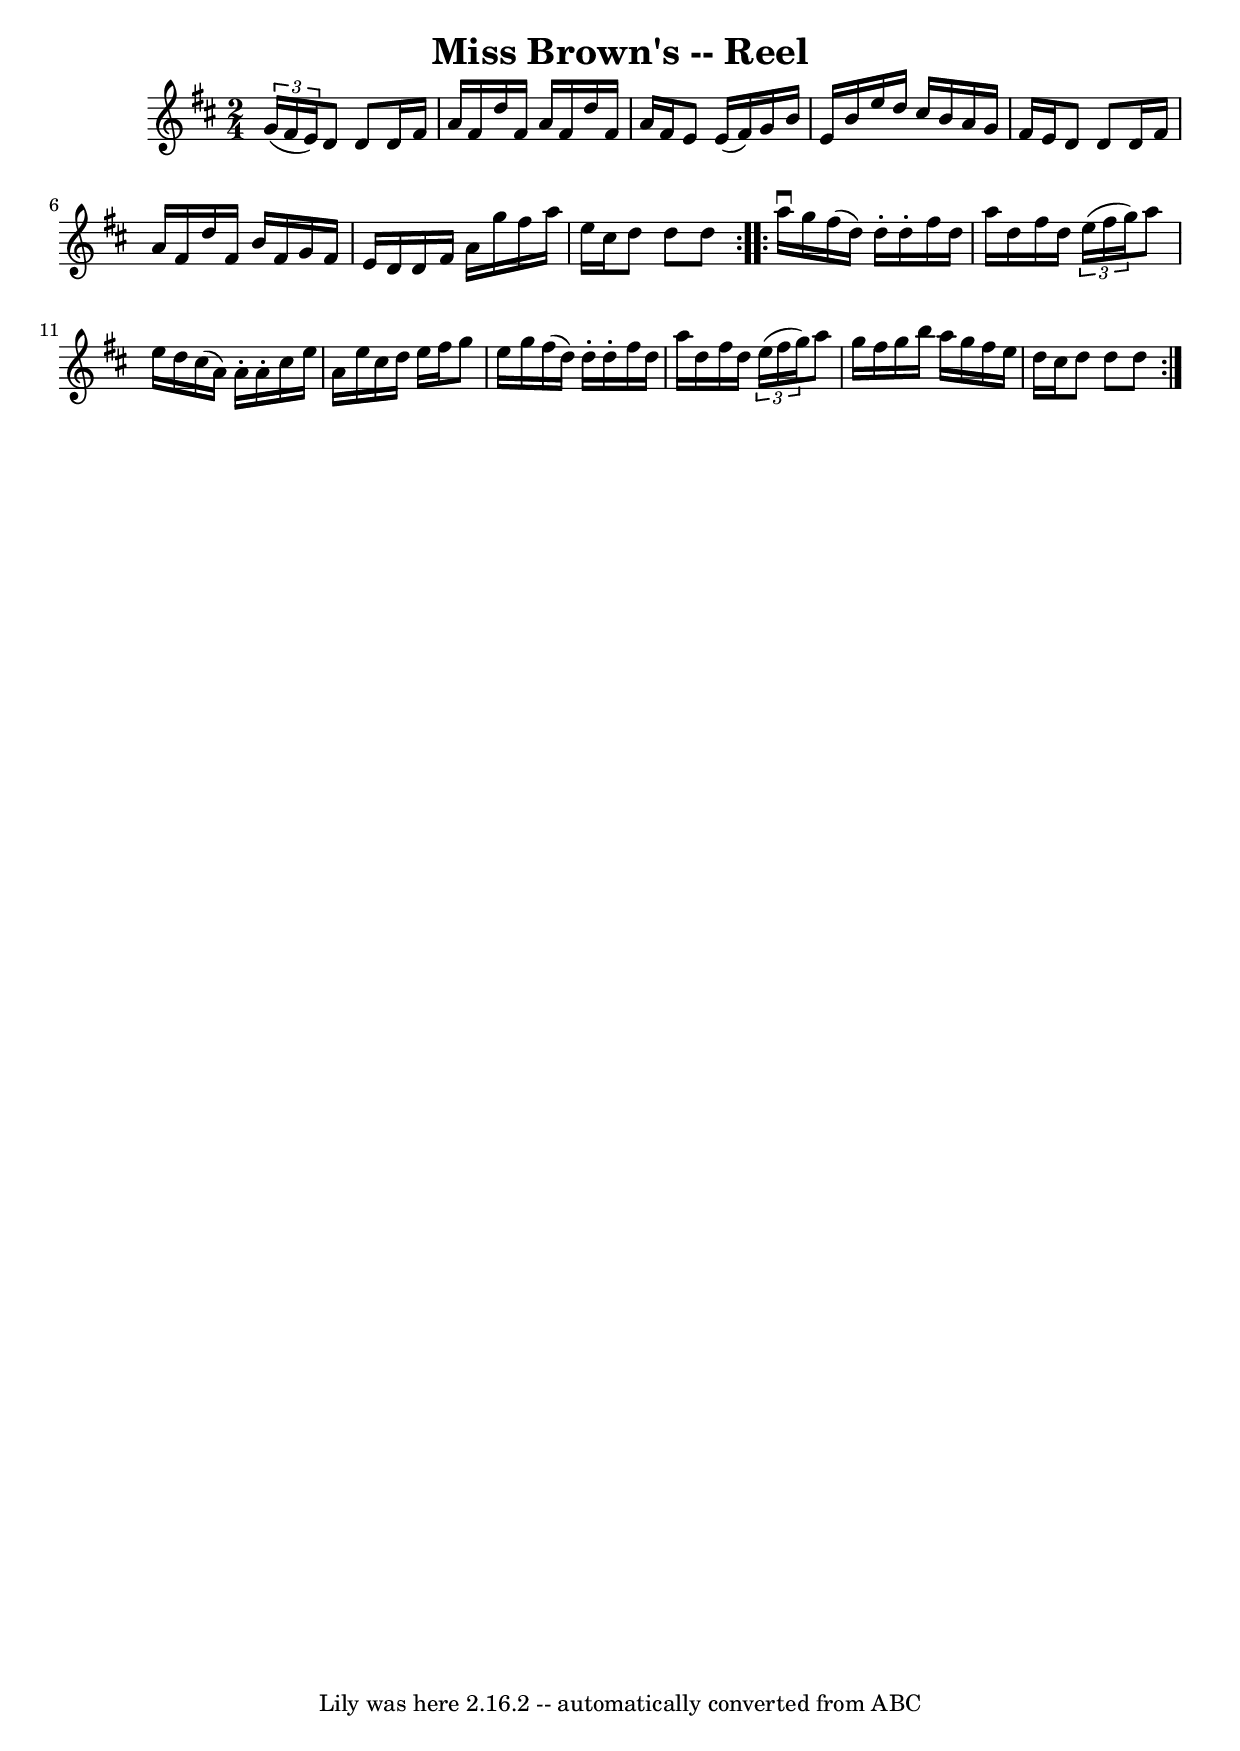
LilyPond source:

\version "2.16.2"
\include "Mammoth.ily"
\header {
  %% book = "Ryan's Mammoth Collection"
  crossRefNumber = "1"
  footnotes = ""
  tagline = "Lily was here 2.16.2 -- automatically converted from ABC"
  title = "Miss Brown's -- Reel"

}
voicedefault =  {



  \repeat volta 2 {

    \time 2/4 
    \key d \major
   \times 2/3 { g'16 (fis'16 e'16) 
			       } |
    
    d'8 d'8 d'16 fis'16 a'16 fis'16  |
    d''16 fis'16    
    a'16 fis'16 d''16 fis'16 a'16 fis'16  |
    e'8 e'16 (
    fis'16) g'16 b'16 e'16 b'16  |
    e''16 d''16 cis''16 
    b'16 a'16 g'16 fis'16 e'16  |
    d'8 d'8 d'16    
    fis'16 a'16 fis'16  |
    d''16 fis'16 b'16 fis'16 g'16  
    fis'16 e'16 d'16  |
    d'16 fis'16 a'16 g''16 fis''16 
    a''16 e''16 cis''16  |
    d''8 d''8 d''8  

  } 
  \repeat volta 2 {
    a''16^\downbow g''16  |
    fis''16 (d''16  
    -) d''16 -. d''16 -. fis''16 d''16 a''16 d''16  |
    
    fis''16 d''16    \times 2/3 { e''16 (fis''16 g''16) 
				} a''8    
    e''16 d''16  |
    cis''16 (a'16) a'16 -. a'16 -. cis''16   
    e''16 a'16 e''16  |
    cis''16 d''16 e''16 fis''16    
    g''8 e''16 g''16  |
    fis''16 (d''16) d''16 -. d''16 
    -. fis''16 d''16 a''16 d''16  |
    fis''16 d''16    
    \times 2/3 { e''16 (fis''16 g''16) 
	       } a''8 g''16 fis''16  
    |
    g''16 b''16 a''16 g''16 fis''16 e''16 d''16    
    cis''16  |
    d''8 d''8 d''8  
  }   

}

\score{
  <<

    \context Staff="default"
    {
      \voicedefault 
      
    }

  >>
  \layout {
    
  }
  \midi {
  }

}
